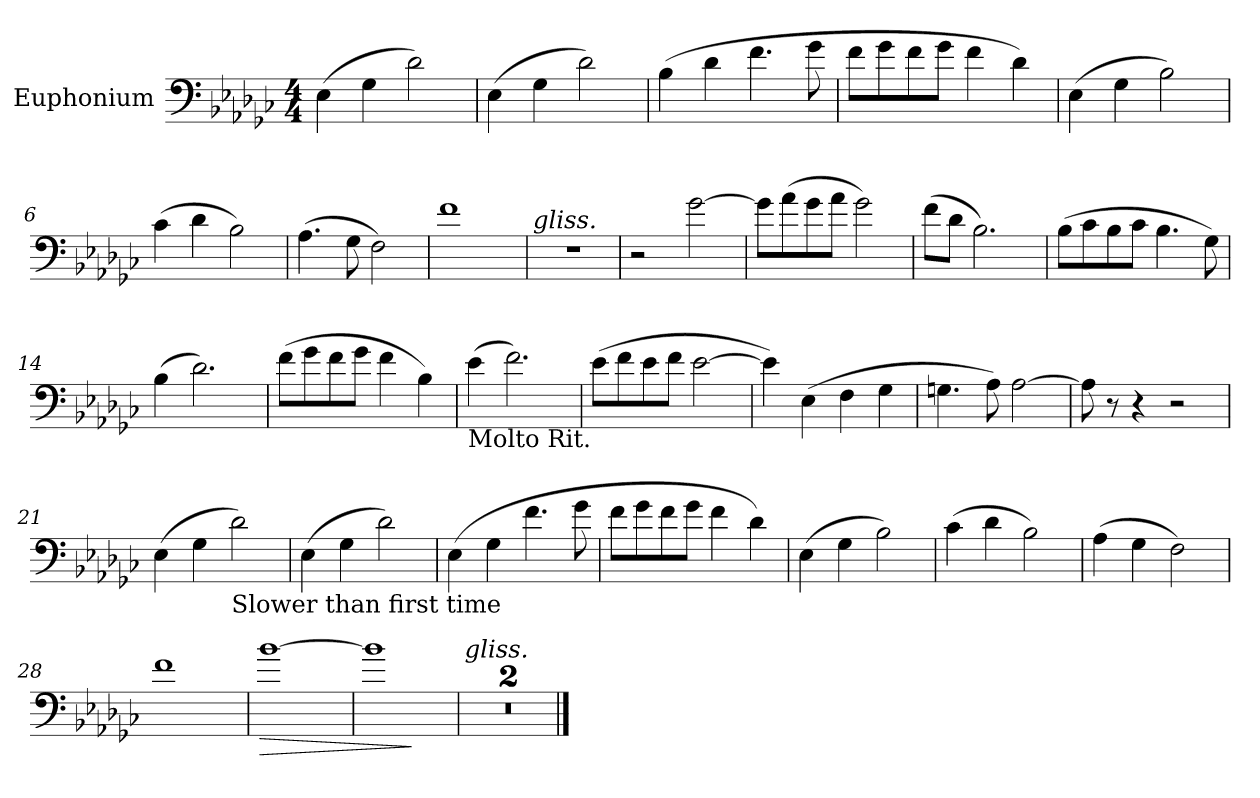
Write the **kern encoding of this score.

**kern	**dynam
*part1	*part1
*staff1	*staff1
*I"Euphonium	*
*I'Euph.	*
*clefF4	*
*k[b-e-a-d-g-c-]	*
*M4/4	*
=1	=1
(4E-\	.
4G-\	.
2d-\)	.
=2	=2
(4E-\	.
4G-\	.
2d-\)	.
=3	=3
(4B-\	.
4d-\	.
4.f\	.
8g-\	.
=4	=4
8f\L	.
8g-\	.
8f\	.
8g-\J	.
4f\	.
4d-\)	.
=5	=5
(4E-\	.
4G-\	.
2B-\)	.
=6	=6
(4c-\	.
4d-\	.
2B-\)	.
=7	=7
(4.A-\	.
8G-\	.
2F\)	.
=8	=8
1f	.
=9	=9
!LO:TX:a:i:t=gliss.	!
1r	.
!!LO:LB:g=z
=10	=10
2r	.
[2g-\	.
=11	=11
8g-\L]	.
(8a-\	.
8g-\	.
8a-\J	.
2g-\)	.
=12	=12
(8f\L	.
8d-\J	.
2.B-\)	.
=13	=13
(8B-\L	.
8c-\	.
8B-\	.
8c-\J	.
4.B-\	.
8G-\)	.
=14	=14
(4B-\	.
2.d-\)	.
=15	=15
(8f\L	.
8g-\	.
8f\	.
8g-\J	.
4f\	.
4B-\)	.
=16	=16
!LO:TX:b:t=Molto Rit.	!
(4e-\	.
2.f\)	.
!!LO:LB:g=z
=17	=17
(8e-\L	.
8f\	.
8e-\	.
8f\J	.
[2e-\	.
=18	=18
4e-\])	.
(4E-\	.
4F\	.
4G-\	.
=19	=19
4.Gn\	.
8A-\)	.
[2A-\	.
=20	=20
8A-\]	.
8r	.
4r	.
2r	.
=21	=21
(4E-\	.
4G-\	.
!LO:TX:b:t=Slower than first time	!
2d-\)	.
=22	=22
(4E-\	.
4G-\	.
2d-\)	.
=23	=23
(4E-\	.
4G-\	.
4.f\	.
8g-\	.
!!LO:LB:g=z
=24	=24
8f\L	.
8g-\	.
8f\	.
8g-\J	.
4f\	.
4d-\)	.
=25	=25
(4E-\	.
4G-\	.
2B-\)	.
=26	=26
(4c-\	.
4d-\	.
2B-\)	.
=27	=27
(4A-\	.
4G-\	.
2F\)	.
=28	=28
1f	.
=29	=29
!	!LO:HP:b
[1b-	>
=30	=30
1b-]	.
.	]
=31	=31
!LO:TX:a:i:t=gliss.	!
1r	.
=32	=32
1r	.
==	==
*-	*-
